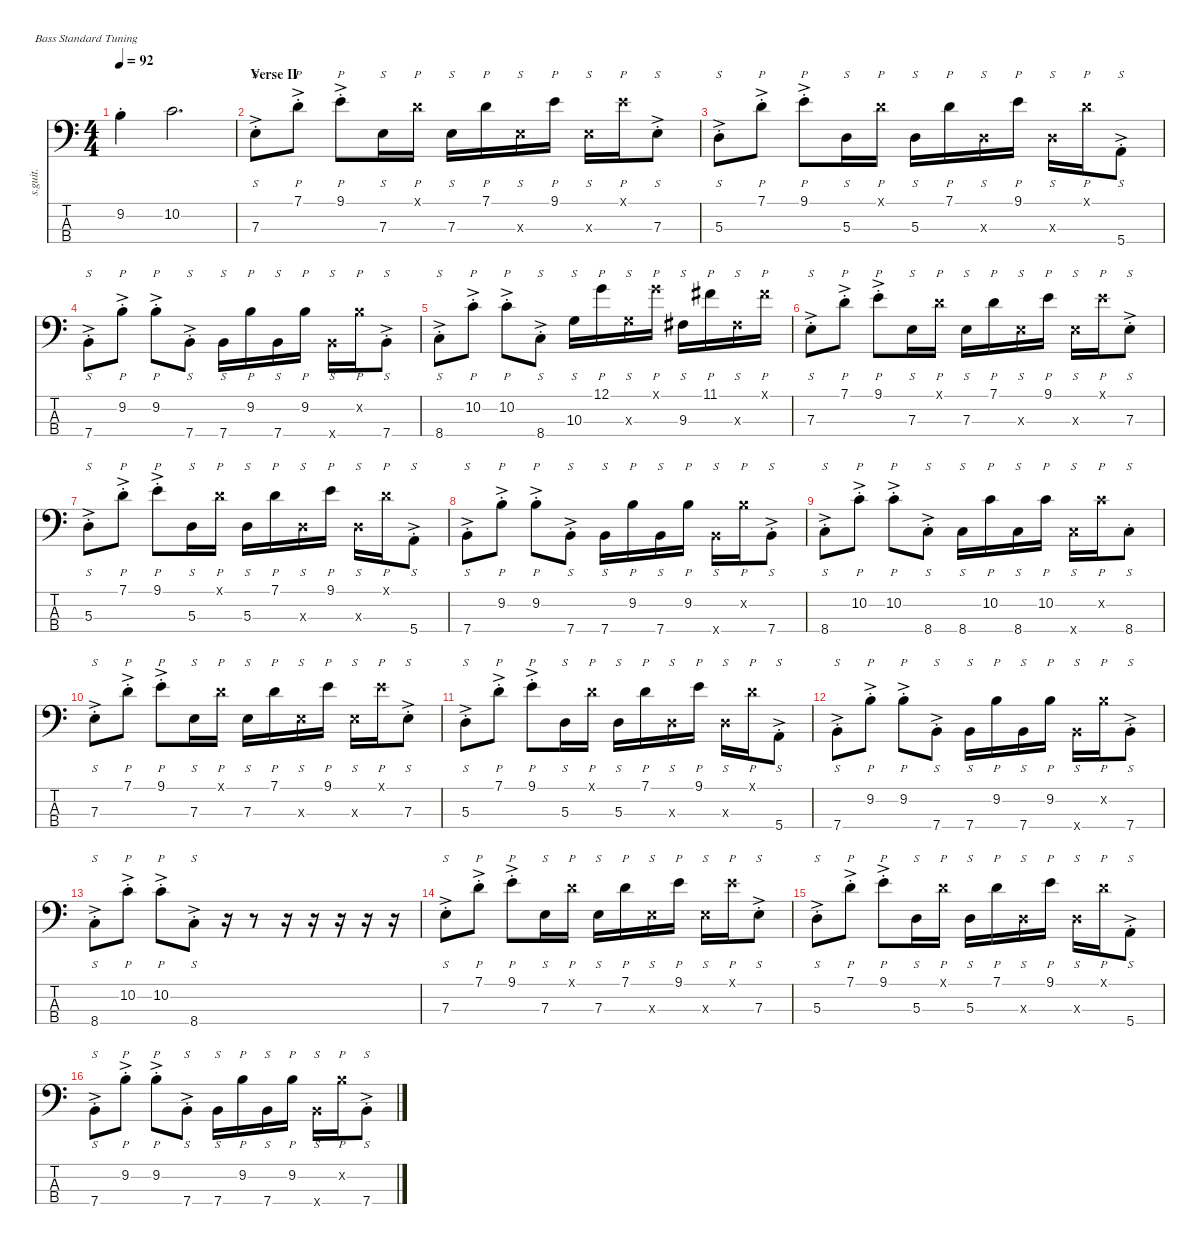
\defaultSystemsLayout 4
\hideDynamics
\bracketExtendMode nobrackets
\track ("Flea, Electric bass (finger and slap)" "s.guit.") {instrument electricbassfinger}
\staff {score tabs}
\tuning (G2 D2 A1 E1)
\ts (4 4)
\tempo 92
\clef f4
\ks c
9.2{st}.4{dy mf} 10.2.2{d} |
\section ("" "Verse II")
7.3{ac st}.8{s} 7.1{ac st}.8{p} 9.1{ac st}.8{p} 7.3.16{s} 7.1{x}.16{p} 7.3.16{s} 7.1.16{p} 7.3{x}.16{s} 9.1.16{p} 7.3{x}.16{s} 9.1{x}.16{p} 7.3{ac st}.8{s} |
5.3{ac st}.8{s} 7.1{ac st}.8{p} 9.1{ac st}.8{p} 5.3.16{s} 7.1{x}.16{p} 5.3.16{s} 7.1.16{p} 5.3{x}.16{s} 9.1.16{p} 5.3{x}.16{s} 7.1{x}.16{p} 5.4{ac st}.8{s} |
7.4{ac st}.8{s} 9.2{ac st}.8{p} 9.2{ac st}.8{p} 7.4{ac st}.8{s} 7.4.16{s} 9.2.16{p} 7.4.16{s} 9.2.16{p} 7.4{x}.16{s} 9.2{x}.16{p} 7.4{ac st}.8{s} |
8.4{ac st}.8{s} 10.2{ac st}.8{p} 10.2{ac st}.8{p} 8.4{ac st}.8{s} 10.3.16{s} 12.1.16{p} 10.3{x}.16{s} 12.1{x}.16{p} 9.3{acc #}.16{s} 11.1{acc #}.16{p} 9.3{x acc #}.16{s} 11.1{x acc #}.16{p} |
7.3{ac st}.8{s} 7.1{ac st}.8{p} 9.1{ac st}.8{p} 7.3.16{s} 7.1{x}.16{p} 7.3.16{s} 7.1.16{p} 7.3{x}.16{s} 9.1.16{p} 7.3{x}.16{s} 9.1{x}.16{p} 7.3{ac st}.8{s} |
5.3{ac st}.8{s} 7.1{ac st}.8{p} 9.1{ac st}.8{p} 5.3.16{s} 7.1{x}.16{p} 5.3.16{s} 7.1.16{p} 5.3{x}.16{s} 9.1.16{p} 5.3{x}.16{s} 7.1{x}.16{p} 5.4{ac st}.8{s} |
7.4{ac st}.8{s} 9.2{ac st}.8{p} 9.2{ac st}.8{p} 7.4{ac st}.8{s} 7.4.16{s} 9.2.16{p} 7.4.16{s} 9.2.16{p} 7.4{x}.16{s} 9.2{x}.16{p} 7.4{ac st}.8{s} |
8.4{ac st}.8{s} 10.2{ac st}.8{p} 10.2{ac st}.8{p} 8.4{ac st}.8{s} 8.4.16{s} 10.2.16{p} 8.4.16{s} 10.2.16{p} 8.4{x}.16{s} 10.2{x}.16{p} 8.4{st}.8{s} |
7.3{ac st}.8{s} 7.1{ac st}.8{p} 9.1{ac st}.8{p} 7.3.16{s} 7.1{x}.16{p} 7.3.16{s} 7.1.16{p} 7.3{x}.16{s} 9.1.16{p} 7.3{x}.16{s} 9.1{x}.16{p} 7.3{ac st}.8{s} |
5.3{ac st}.8{s} 7.1{ac st}.8{p} 9.1{ac st}.8{p} 5.3.16{s} 7.1{x}.16{p} 5.3.16{s} 7.1.16{p} 5.3{x}.16{s} 9.1.16{p} 5.3{x}.16{s} 7.1{x}.16{p} 5.4{ac st}.8{s} |
7.4{ac st}.8{s} 9.2{ac st}.8{p} 9.2{ac st}.8{p} 7.4{ac st}.8{s} 7.4.16{s} 9.2.16{p} 7.4.16{s} 9.2.16{p} 7.4{x}.16{s} 9.2{x}.16{p} 7.4{ac st}.8{s} |
8.4{ac st}.8{s} 10.2{ac st}.8{p} 10.2{ac st}.8{p} 8.4{ac st}.8{s} r.16 r.8 r.16 r.16 r.16 r.16 r.16 |
7.3{ac st}.8{s} 7.1{ac st}.8{p} 9.1{ac st}.8{p} 7.3.16{s} 7.1{x}.16{p} 7.3.16{s} 7.1.16{p} 7.3{x}.16{s} 9.1.16{p} 7.3{x}.16{s} 9.1{x}.16{p} 7.3{ac st}.8{s} |
5.3{ac st}.8{s} 7.1{ac st}.8{p} 9.1{ac st}.8{p} 5.3.16{s} 7.1{x}.16{p} 5.3.16{s} 7.1.16{p} 5.3{x}.16{s} 9.1.16{p} 5.3{x}.16{s} 7.1{x}.16{p} 5.4{ac st}.8{s} |
7.4{ac st}.8{s} 9.2{ac st}.8{p} 9.2{ac st}.8{p} 7.4{ac st}.8{s} 7.4.16{s} 9.2.16{p} 7.4.16{s} 9.2.16{p} 7.4{x}.16{s} 9.2{x}.16{p} 7.4{ac st}.8{s}
